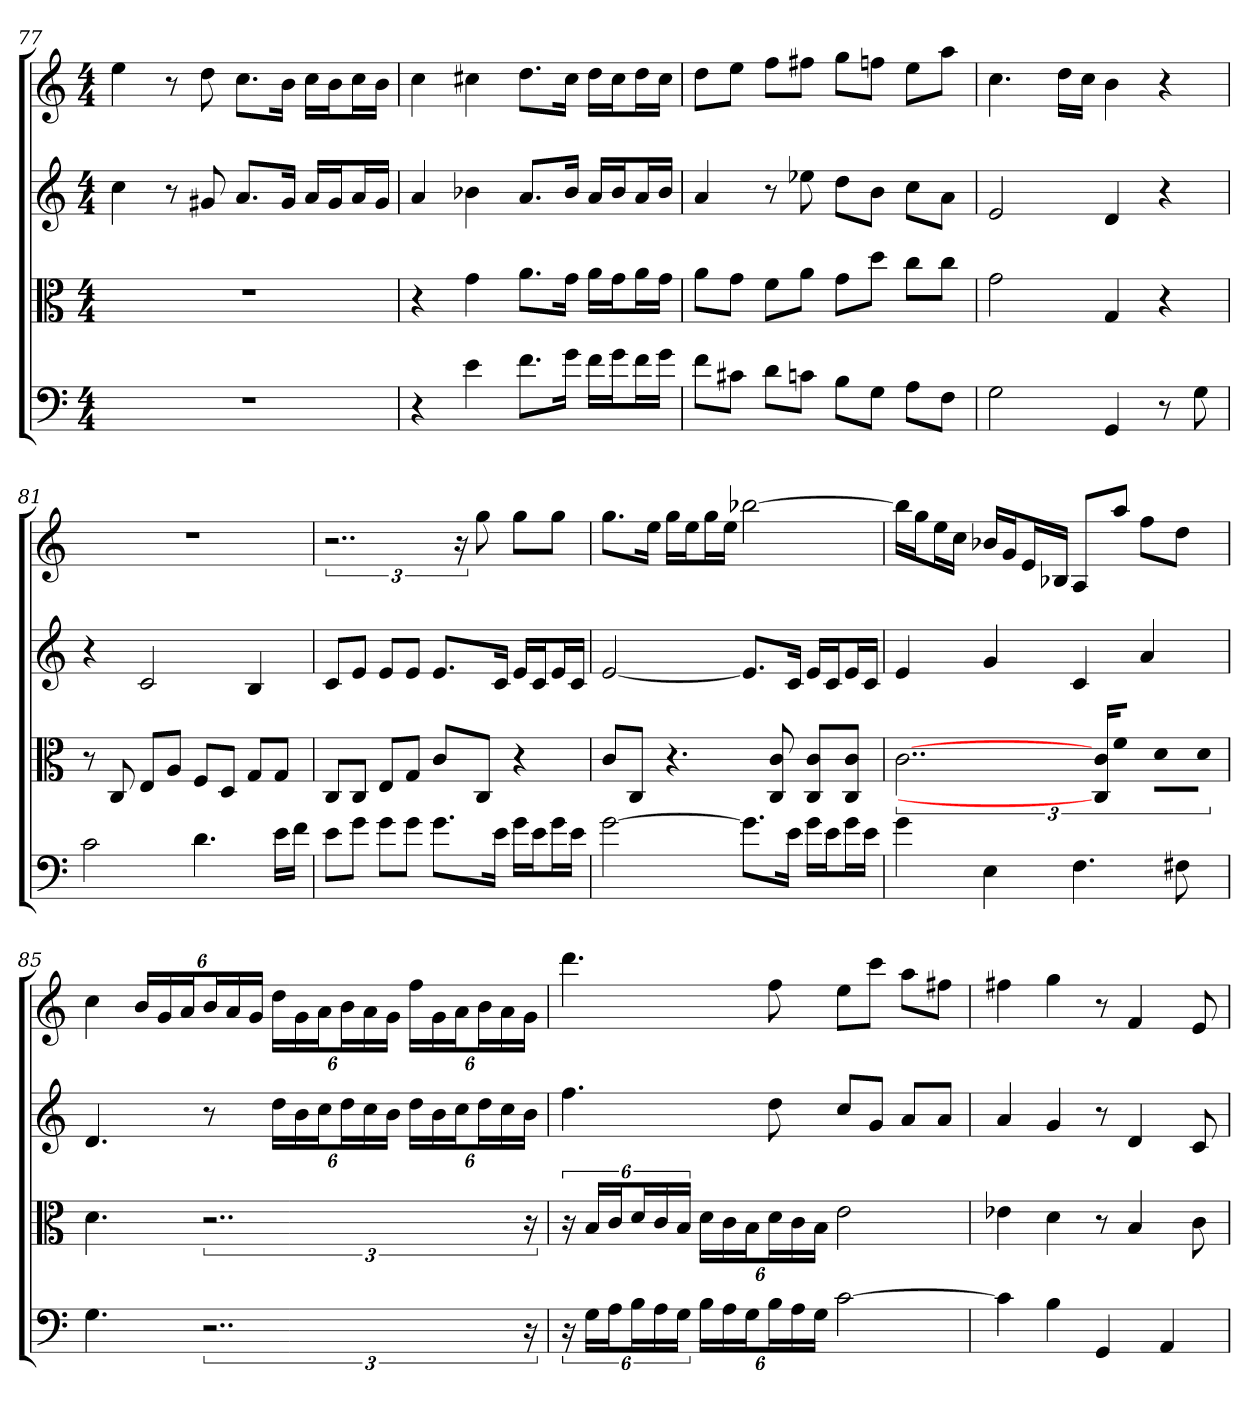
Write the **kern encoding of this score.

**kern	**kern	**kern	**kern
*part4	*part3	*part2	*part1
*staff4	*staff3	*staff2	*staff1
*clefF4	*clefC3	*	*
*k[]	*k[]	*k[]	*k[]
*C:	*C:	*C:	*C:
*M4/4	*M4/4	*M4/4	*M4/4
=77	=77	=77	=77
1r	1r	4cc	4ee
.	.	8r	8r
.	.	8g#X	8dd
.	.	8.aL	8.ccL
.	.	16g#Jk	16bJk
.	.	16aLL	16ccLL
.	.	16g#J	16bJ
.	.	16aL	16ccL
.	.	16g#JJ	16bJJ
=78	=78	=78	=78
4r	4r	4a	4cc
4e	4g	4b-X	4cc#X
8.f\L	8.a\L	8.aL	8.ddL
16g\Jk	16g\Jk	16b-Jk	16cc#Jk
16f\LL	16a\LL	16aLL	16ddLL
16g\J	16g\J	16b-J	16cc#J
16f\L	16a\L	16aL	16ddL
16g\JJ	16g\JJ	16b-JJ	16cc#JJ
=79	=79	=79	=79
8f\L	8a\L	4a	8ddL
8c#X\J	8g\J	.	8eeJ
8d\L	8f\L	8r	8ffL
8cn\J	8a\J	8ee-X	8ff#XJ
8B\L	8g\L	8ddL	8ggL
8G\J	8dd\J	8bJ	8ffnJ
8A\L	8cc\L	8ccL	8eeL
8F\J	8cc\J	8aJ	8aaJ
=80	=80	=80	=80
2G	2g	2e	4.cc
.	.	.	16ddLL
.	.	.	16ccJJ
4GG	4G	4d	4b
8r	4r	4r	4r
8G	.	.	.
=81	=81	=81	=81
2c	8r	4r	1r
.	8C	.	.
.	8E/L	2c	.
.	8A/J	.	.
4.d	8F/L	.	.
.	8D/J	.	.
.	8G/L	4B	.
16e\LL	8G/J	.	.
16f\JJ	.	.	.
=82	=82	=82	=82
8e\L	8C/L	8cL	3..r
8g\J	8C/J	8eJ	.
8g\L	8E/L	8eL	.
8g\J	8G/J	8eJ	.
8.g\L	8c/L	8.eL	.
.	.	.	24r
.	8C/J	.	8gg
16e\Jk	.	16cJk	.
16g\LL	4r	16eLL	8ggL
16e\J	.	16cJ	.
16g\L	.	16eL	8ggJ
16e\JJ	.	16cJJ	.
=83	=83	=83	=83
[2g	8c/L	[2e	8.ggL
.	8C/J	.	.
.	.	.	16eeJk
.	4.r	.	16ggLL
.	.	.	16eeJ
.	.	.	16ggL
.	.	.	16eeJJ
8.g\L]	.	8.eL]	[2bb-X
.	8C 8c	.	.
16e\Jk	.	16cJk	.
16g\LL	8C/ 8c/L	16eLL	.
16e\J	.	16cJ	.
16g\L	8C/ 8c/J	16eL	.
16e\JJ	.	16cJJ	.
=84	=84	=84	=84
4g	[3..c	4e	16bb-LL]
.	.	.	16ggJ
.	.	.	16eeL
.	.	.	16ccJJ
4E	.	4g	16b-XLL
.	.	.	16gJ
.	.	.	16eL
.	.	.	16B-XJJ
4.F	.	4c	8AL
.	24C]/ 24c/KL	.	.
.	8f/J	.	8aaJ
.	8d\L	4a	8ffL
8F#X	8d\J	.	8ddJ
=85	=85	=85	=85
4.G	4.d	4.d	4cc
.	.	.	24bLL
.	.	.	24g
.	.	.	24aJ
3..r	3..r	8r	24bL
.	.	.	24a
.	.	.	24gJJ
.	.	24ddLL	24ddLL
.	.	24b	24g
.	.	24ccJ	24aJ
.	.	24ddL	24bL
.	.	24cc	24a
.	.	24bJJ	24gJJ
.	.	24ddLL	24ffLL
.	.	24b	24g
.	.	24ccJ	24aJ
.	.	24ddL	24bL
.	.	24cc	24a
24r	24r	24bJJ	24gJJ
=86	=86	=86	=86
24r	24r	4.ff	4.ddd
24G\LL	24B/LL	.	.
24A\J	24c/J	.	.
24B\L	24d/L	.	.
24A\	24c/	.	.
24G\JJ	24B/JJ	.	.
24B\LL	24d\LL	.	.
24A\	24c\	.	.
24G\J	24B\J	.	.
24B\L	24d\L	8dd	8ff
24A\	24c\	.	.
24G\JJ	24B\JJ	.	.
[2c	2e	8ccL	8eeL
.	.	8gJ	8cccJ
.	.	8aL	8aaL
.	.	8aJ	8ff#XJ
=87	=87	=87	=87
4c]	4e-X	4a	4ff#X
4B	4d	4g	4gg
4GG	8r	8r	8r
.	4B	4d	4f
4AA	.	.	.
.	8c	8c	8e
=	=	=	=
*-	*-	*-	*-
